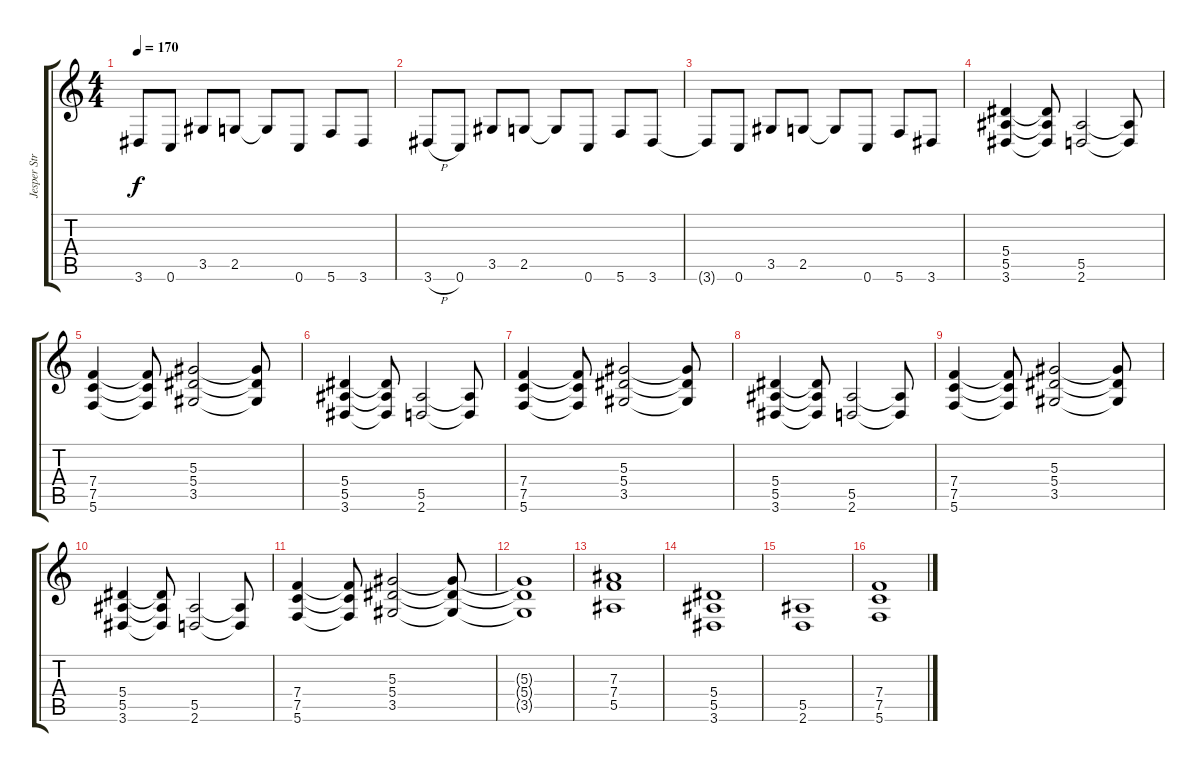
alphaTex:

\track ("Jesper Stromblad" "Jesper Str") {instrument distortionguitar}
\staff {score tabs}
\tuning (C4 G3 Eb3 Bb2 F2 C2) {hide}
\ts (4 4)
\tempo 170
\clef g2
\ks c
3.6{t}.8{dy f} 0.6.8 3.5.8 2.5.8 2.5{t}.8 0.6.8 5.6.8 3.6.8 |
3.6{h}.8 0.6.8 3.5.8 2.5.8 2.5{t}.8 0.6.8 5.6.8 3.6.8 |
3.6{t}.8 0.6.8 3.5.8 2.5.8 2.5{t}.8 0.6.8 5.6.8 3.6.8 |
(5.4 5.5 3.6).4 (5.4{t} 5.5{t} 3.6{t}).8 (5.5 2.6).2 (5.5{t} 2.6{t}).8 |
(7.4 7.5 5.6).4 (7.4{t} 7.5{t} 5.6{t}).8 (5.3 5.4 3.5).2 (5.3{t} 5.4{t} 3.5{t}).8 |
(5.4 5.5 3.6).4 (5.4{t} 5.5{t} 3.6{t}).8 (5.5 2.6).2 (5.5{t} 2.6{t}).8 |
(7.4 7.5 5.6).4 (7.4{t} 7.5{t} 5.6{t}).8 (5.3 5.4 3.5).2 (5.3{t} 5.4{t} 3.5{t}).8 |
(5.4 5.5 3.6).4 (5.4{t} 5.5{t} 3.6{t}).8 (5.5 2.6).2 (5.5{t} 2.6{t}).8 |
(7.4 7.5 5.6).4 (7.4{t} 7.5{t} 5.6{t}).8 (5.3 5.4 3.5).2 (5.3{t} 5.4{t} 3.5{t}).8 |
(5.4 5.5 3.6).4 (5.4{t} 5.5{t} 3.6{t}).8 (5.5 2.6).2 (5.5{t} 2.6{t}).8 |
(7.4 7.5 5.6).4 (7.4{t} 7.5{t} 5.6{t}).8 (5.3 5.4 3.5).2 (5.3{t} 5.4{t} 3.5{t}).8 |
(5.3{t} 5.4{t} 3.5{t}).1 |
(7.3 7.4 5.5).1 |
(5.4 5.5 3.6).1 |
(5.5 2.6).1 |
(7.4 7.5 5.6).1
